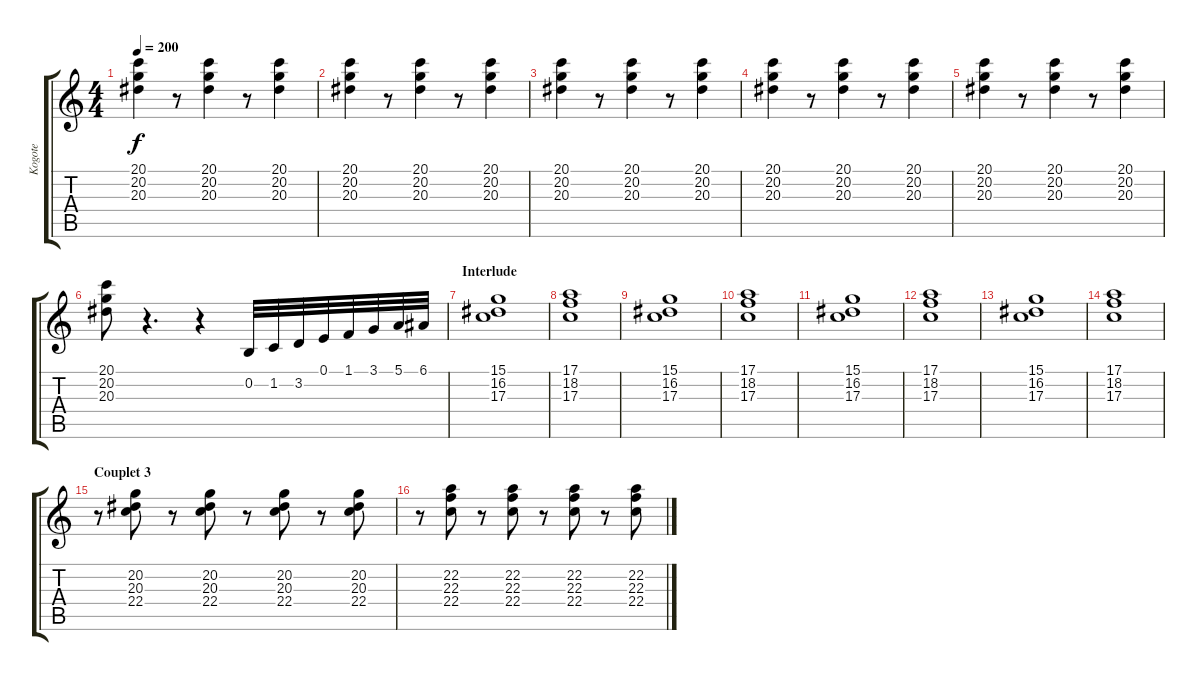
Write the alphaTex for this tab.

\track ("Kogote" "Kogote") {instrument drawbarorgan}
\staff {score tabs}
\tuning (E4 B3 G3 D3 A2 E2) {hide}
\ts (4 4)
\tempo 200
\clef g2
\ks c
(20.1 20.2 20.3).4{dy f} r.8 (20.1 20.2 20.3).4 r.8 (20.1 20.2 20.3).4 |
(20.1 20.2 20.3).4 r.8 (20.1 20.2 20.3).4 r.8 (20.1 20.2 20.3).4 |
(20.1 20.2 20.3).4 r.8 (20.1 20.2 20.3).4 r.8 (20.1 20.2 20.3).4 |
(20.1 20.2 20.3).4 r.8 (20.1 20.2 20.3).4 r.8 (20.1 20.2 20.3).4 |
(20.1 20.2 20.3).4 r.8 (20.1 20.2 20.3).4 r.8 (20.1 20.2 20.3).4 |
(20.1 20.2 20.3).8 r.4{d} r.4 0.2.32 1.2.32 3.2.32 0.1.32 1.1.32 3.1.32 5.1.32 6.1.32 |
\section ("" "Interlude")
(15.1 16.2 17.3).1 |
(17.1 18.2 17.3).1 |
(15.1 16.2 17.3).1 |
(17.1 18.2 17.3).1 |
(15.1 16.2 17.3).1 |
(17.1 18.2 17.3).1 |
(15.1 16.2 17.3).1 |
(17.1 18.2 17.3).1 |
\section ("" "Couplet 3")
r.8 (20.2 20.3 22.4).8 r.8 (20.2 20.3 22.4).8 r.8 (20.2 20.3 22.4).8 r.8 (20.2 20.3 22.4).8 |
r.8 (22.2 22.3 22.4).8 r.8 (22.2 22.3 22.4).8 r.8 (22.2 22.3 22.4).8 r.8 (22.2 22.3 22.4).8
